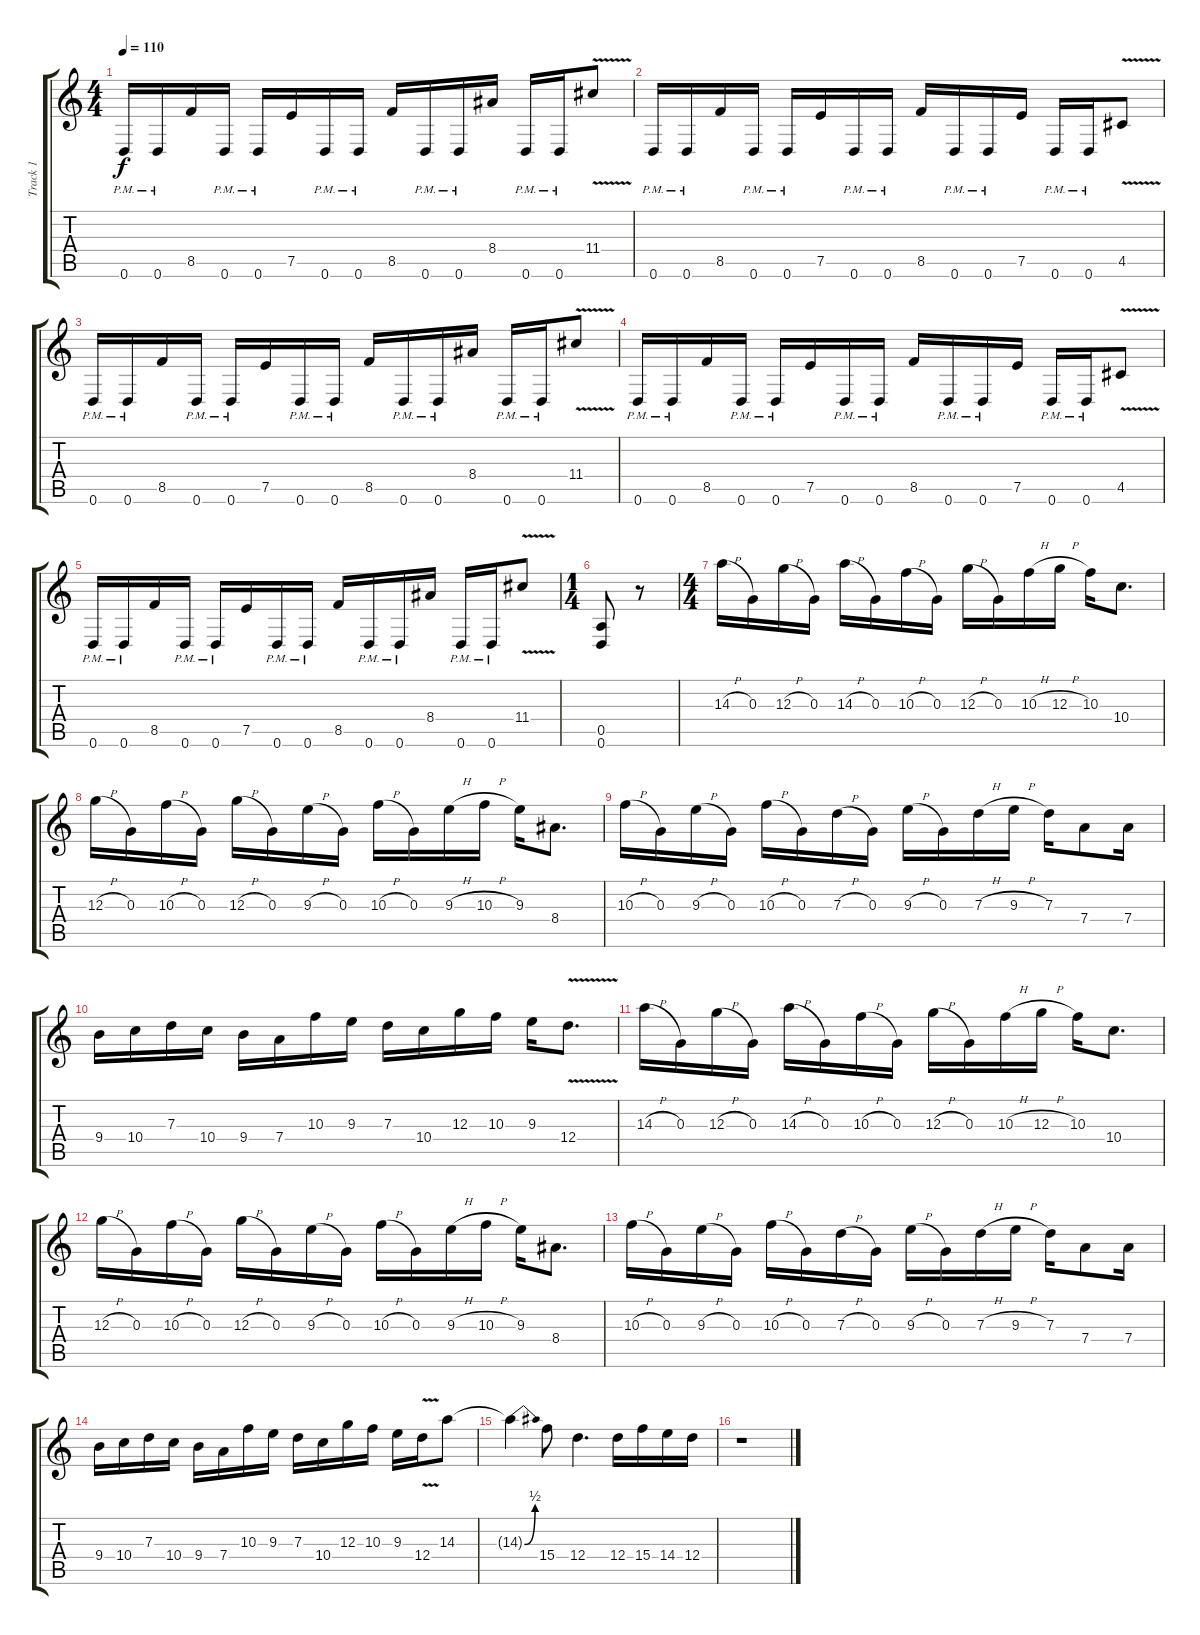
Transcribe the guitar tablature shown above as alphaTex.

\track ("Track 1" "Track 1") {instrument distortionguitar}
\staff {score tabs}
\tuning (E4 B3 G3 D3 A2 D2) {hide}
\ts (4 4)
\tempo 110
\clef g2
\ks c
0.6{pm}.16{dy f} 0.6{pm}.16 8.5.16 0.6{pm}.16 0.6{pm}.16 7.5.16 0.6{pm}.16 0.6{pm}.16 8.5.16 0.6{pm}.16 0.6{pm}.16 8.4.16 0.6{pm}.16 0.6{pm}.16 11.4{v}.8 |
0.6{pm}.16 0.6{pm}.16 8.5.16 0.6{pm}.16 0.6{pm}.16 7.5.16 0.6{pm}.16 0.6{pm}.16 8.5.16 0.6{pm}.16 0.6{pm}.16 7.5.16 0.6{pm}.16 0.6{pm}.16 4.5{v}.8 |
0.6{pm}.16 0.6{pm}.16 8.5.16 0.6{pm}.16 0.6{pm}.16 7.5.16 0.6{pm}.16 0.6{pm}.16 8.5.16 0.6{pm}.16 0.6{pm}.16 8.4.16 0.6{pm}.16 0.6{pm}.16 11.4{v}.8 |
0.6{pm}.16 0.6{pm}.16 8.5.16 0.6{pm}.16 0.6{pm}.16 7.5.16 0.6{pm}.16 0.6{pm}.16 8.5.16 0.6{pm}.16 0.6{pm}.16 7.5.16 0.6{pm}.16 0.6{pm}.16 4.5{v}.8 |
0.6{pm}.16 0.6{pm}.16 8.5.16 0.6{pm}.16 0.6{pm}.16 7.5.16 0.6{pm}.16 0.6{pm}.16 8.5.16 0.6{pm}.16 0.6{pm}.16 8.4.16 0.6{pm}.16 0.6{pm}.16 11.4{v}.8 |
\ts (1 4)
(0.5 0.6).8 r.8 |
\ts (4 4)
14.3{h}.16 0.3.16 12.3{h}.16 0.3.16 14.3{h}.16 0.3.16 10.3{h}.16 0.3.16 12.3{h}.16 0.3.16 10.3{h}.16 12.3{h}.16 10.3.16 10.4.8{d} |
12.3{h}.16 0.3.16 10.3{h}.16 0.3.16 12.3{h}.16 0.3.16 9.3{h}.16 0.3.16 10.3{h}.16 0.3.16 9.3{h}.16 10.3{h}.16 9.3.16 8.4.8{d} |
10.3{h}.16 0.3.16 9.3{h}.16 0.3.16 10.3{h}.16 0.3.16 7.3{h}.16 0.3.16 9.3{h}.16 0.3.16 7.3{h}.16 9.3{h}.16 7.3.16 7.4.8 7.4.16 |
9.4.16 10.4.16 7.3.16 10.4.16 9.4.16 7.4.16 10.3.16 9.3.16 7.3.16 10.4.16 12.3.16 10.3.16 9.3.16 12.4{v}.8{d} |
14.3{h}.16 0.3.16 12.3{h}.16 0.3.16 14.3{h}.16 0.3.16 10.3{h}.16 0.3.16 12.3{h}.16 0.3.16 10.3{h}.16 12.3{h}.16 10.3.16 10.4.8{d} |
12.3{h}.16 0.3.16 10.3{h}.16 0.3.16 12.3{h}.16 0.3.16 9.3{h}.16 0.3.16 10.3{h}.16 0.3.16 9.3{h}.16 10.3{h}.16 9.3.16 8.4.8{d} |
10.3{h}.16 0.3.16 9.3{h}.16 0.3.16 10.3{h}.16 0.3.16 7.3{h}.16 0.3.16 9.3{h}.16 0.3.16 7.3{h}.16 9.3{h}.16 7.3.16 7.4.8 7.4.16 |
9.4.16 10.4.16 7.3.16 10.4.16 9.4.16 7.4.16 10.3.16 9.3.16 7.3.16 10.4.16 12.3.16 10.3.16 9.3.16 12.4{v}.16 14.3.8 |
14.3{be (bend 0 0 60 2) t}.4 15.4.8 12.4.4{d} 12.4.16 15.4.16 14.4.16 12.4.16 |
r.1
